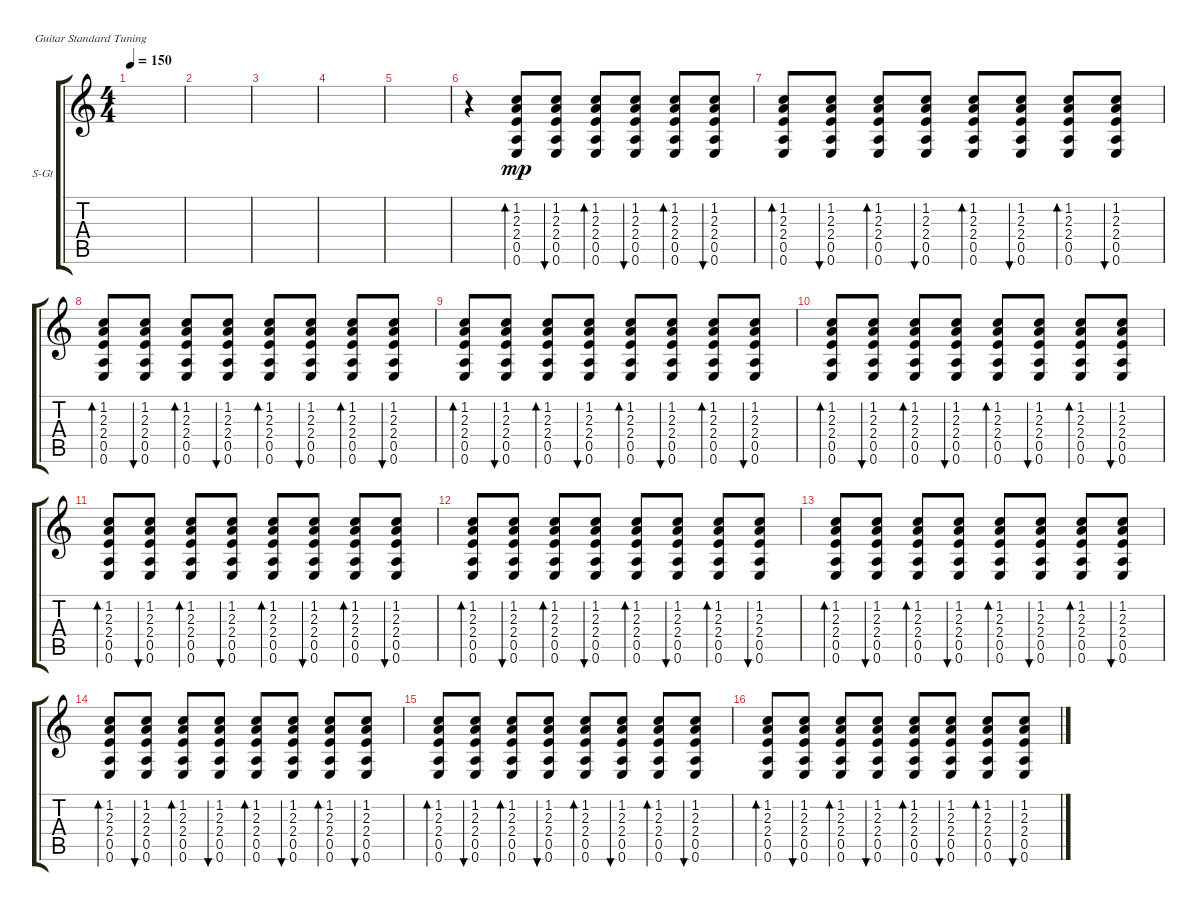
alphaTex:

\defaultSystemsLayout 4
\bracketExtendMode groupsimilarinstruments
\firstSystemTrackNameOrientation horizontal
\otherSystemsTrackNameOrientation horizontal
\track ("В. Бутусов (гитара)" "S-Gt") {instrument acousticguitarsteel}
\staff {score tabs}
\tuning (E4 B3 G3 D3 A2 E2)
\ts (4 4)
\tempo 150
\clef g2
\ks c
|
|
|
|
|
r.4 (0.6 0.5 2.4 2.3 1.2).8{bd 53 dy mp} (0.6 0.5 2.4 2.3 1.2).8{bu 52} (0.6 0.5 2.4 2.3 1.2).8{bd 51} (0.6 0.5 2.4 2.3 1.2).8{bu 51} (0.6 0.5 2.4 2.3 1.2).8{bd 51} (0.6 0.5 2.4 2.3 1.2).8{bu 51} |
(0.6 0.5 2.4 2.3 1.2).8{bd 51} (0.6 0.5 2.4 2.3 1.2).8{bu 51} (0.6 0.5 2.4 2.3 1.2).8{bd 51} (0.6 0.5 2.4 2.3 1.2).8{bu 51} (0.6 0.5 2.4 2.3 1.2).8{bd 51} (0.6 0.5 2.4 2.3 1.2).8{bu 51} (0.6 0.5 2.4 2.3 1.2).8{bd 51} (0.6 0.5 2.4 2.3 1.2).8{bu 51} |
(0.6 0.5 2.4 2.3 1.2).8{bd 51} (0.6 0.5 2.4 2.3 1.2).8{bu 51} (0.6 0.5 2.4 2.3 1.2).8{bd 51} (0.6 0.5 2.4 2.3 1.2).8{bu 51} (0.6 0.5 2.4 2.3 1.2).8{bd 51} (0.6 0.5 2.4 2.3 1.2).8{bu 51} (0.6 0.5 2.4 2.3 1.2).8{bd 51} (0.6 0.5 2.4 2.3 1.2).8{bu 51} |
(0.6 0.5 2.4 2.3 1.2).8{bd 51} (0.6 0.5 2.4 2.3 1.2).8{bu 51} (0.6 0.5 2.4 2.3 1.2).8{bd 51} (0.6 0.5 2.4 2.3 1.2).8{bu 51} (0.6 0.5 2.4 2.3 1.2).8{bd 51} (0.6 0.5 2.4 2.3 1.2).8{bu 51} (0.6 0.5 2.4 2.3 1.2).8{bd 51} (0.6 0.5 2.4 2.3 1.2).8{bu 51} |
(0.6 0.5 2.4 2.3 1.2).8{bd 51} (0.6 0.5 2.4 2.3 1.2).8{bu 51} (0.6 0.5 2.4 2.3 1.2).8{bd 51} (0.6 0.5 2.4 2.3 1.2).8{bu 51} (0.6 0.5 2.4 2.3 1.2).8{bd 51} (0.6 0.5 2.4 2.3 1.2).8{bu 51} (0.6 0.5 2.4 2.3 1.2).8{bd 51} (0.6 0.5 2.4 2.3 1.2).8{bu 51} |
(0.6 0.5 2.4 2.3 1.2).8{bd 51} (0.6 0.5 2.4 2.3 1.2).8{bu 51} (0.6 0.5 2.4 2.3 1.2).8{bd 51} (0.6 0.5 2.4 2.3 1.2).8{bu 51} (0.6 0.5 2.4 2.3 1.2).8{bd 51} (0.6 0.5 2.4 2.3 1.2).8{bu 51} (0.6 0.5 2.4 2.3 1.2).8{bd 51} (0.6 0.5 2.4 2.3 1.2).8{bu 51} |
(0.6 0.5 2.4 2.3 1.2).8{bd 51} (0.6 0.5 2.4 2.3 1.2).8{bu 51} (0.6 0.5 2.4 2.3 1.2).8{bd 51} (0.6 0.5 2.4 2.3 1.2).8{bu 51} (0.6 0.5 2.4 2.3 1.2).8{bd 51} (0.6 0.5 2.4 2.3 1.2).8{bu 51} (0.6 0.5 2.4 2.3 1.2).8{bd 51} (0.6 0.5 2.4 2.3 1.2).8{bu 51} |
(0.6 0.5 2.4 2.3 1.2).8{bd 51} (0.6 0.5 2.4 2.3 1.2).8{bu 51} (0.6 0.5 2.4 2.3 1.2).8{bd 51} (0.6 0.5 2.4 2.3 1.2).8{bu 51} (0.6 0.5 2.4 2.3 1.2).8{bd 51} (0.6 0.5 2.4 2.3 1.2).8{bu 51} (0.6 0.5 2.4 2.3 1.2).8{bd 51} (0.6 0.5 2.4 2.3 1.2).8{bu 51} |
(0.6 0.5 2.4 2.3 1.2).8{bd 51} (0.6 0.5 2.4 2.3 1.2).8{bu 51} (0.6 0.5 2.4 2.3 1.2).8{bd 51} (0.6 0.5 2.4 2.3 1.2).8{bu 51} (0.6 0.5 2.4 2.3 1.2).8{bd 51} (0.6 0.5 2.4 2.3 1.2).8{bu 51} (0.6 0.5 2.4 2.3 1.2).8{bd 51} (0.6 0.5 2.4 2.3 1.2).8{bu 51} |
(0.6 0.5 2.4 2.3 1.2).8{bd 51} (0.6 0.5 2.4 2.3 1.2).8{bu 51} (0.6 0.5 2.4 2.3 1.2).8{bd 51} (0.6 0.5 2.4 2.3 1.2).8{bu 51} (0.6 0.5 2.4 2.3 1.2).8{bd 51} (0.6 0.5 2.4 2.3 1.2).8{bu 51} (0.6 0.5 2.4 2.3 1.2).8{bd 51} (0.6 0.5 2.4 2.3 1.2).8{bu 51} |
(0.6 0.5 2.4 2.3 1.2).8{bd 51} (0.6 0.5 2.4 2.3 1.2).8{bu 51} (0.6 0.5 2.4 2.3 1.2).8{bd 51} (0.6 0.5 2.4 2.3 1.2).8{bu 51} (0.6 0.5 2.4 2.3 1.2).8{bd 51} (0.6 0.5 2.4 2.3 1.2).8{bu 51} (0.6 0.5 2.4 2.3 1.2).8{bd 51} (0.6 0.5 2.4 2.3 1.2).8{bu 51}
